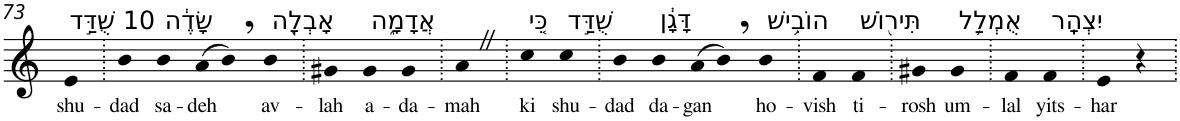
**kern	**text
*part1	*part1
*staff1	*staff1
*I"Piano	*
*I'Pno	*
!!LO:PB:g=z
*clefG2	*
*k[]	*
=73	=73
!LO:TX:a:t=10 שֻׁדַּ֣ד	!
!	!LO:LY:b
4e	shu-
=74.	=74.
!	!LO:LY:b
4b	-dad
!LO:TX:a:t=שָׂדֶ֔ה	!
!	!LO:LY:b
4b	sa-
!	!LO:LY:b
(>8a	-deh
8b,)	.
!LO:TX:a:t=אָבְלָ֖ה	!
!	!LO:LY:b
4b	av-
=75.	=75.
!	!LO:LY:b
4g#X	-lah
!LO:TX:a:t=אֲדָמָ֑ה	!
!	!LO:LY:b
4g#	a-
!	!LO:LY:b
4g#	-da-
=76.	=76.
!	!LO:LY:b
4aZ	-mah
=77.	=77.
!LO:TX:a:t=כִּ֚י	!
!	!LO:LY:b
4cc	ki
!LO:TX:a:t=שֻׁדַּ֣ד	!
!	!LO:LY:b
4cc	shu-
=78.	=78.
!	!LO:LY:b
4b	-dad
!LO:TX:a:t=דָּגָ֔ן	!
!	!LO:LY:b
4b	da-
!	!LO:LY:b
(>8a	-gan
8b,)	.
!LO:TX:a:t=הוֹבִ֥ישׁ	!
!	!LO:LY:b
4b	ho-
=79.	=79.
!	!LO:LY:b
4f	-vish
!LO:TX:a:t=תִּיר֖וֹשׁ	!
!	!LO:LY:b
4f	ti-
=80.	=80.
!	!LO:LY:b
4g#X	-rosh
!LO:TX:a:t=אֻמְלַ֥ל	!
!	!LO:LY:b
4g#	um-
=81.	=81.
!	!LO:LY:b
4f	-lal
!LO:TX:a:t=יִצְהָֽר	!
!	!LO:LY:b
4f	yits-
=82.	=82.
!	!LO:LY:b
4e	-har
4r	.
=.	=.
*-	*-
